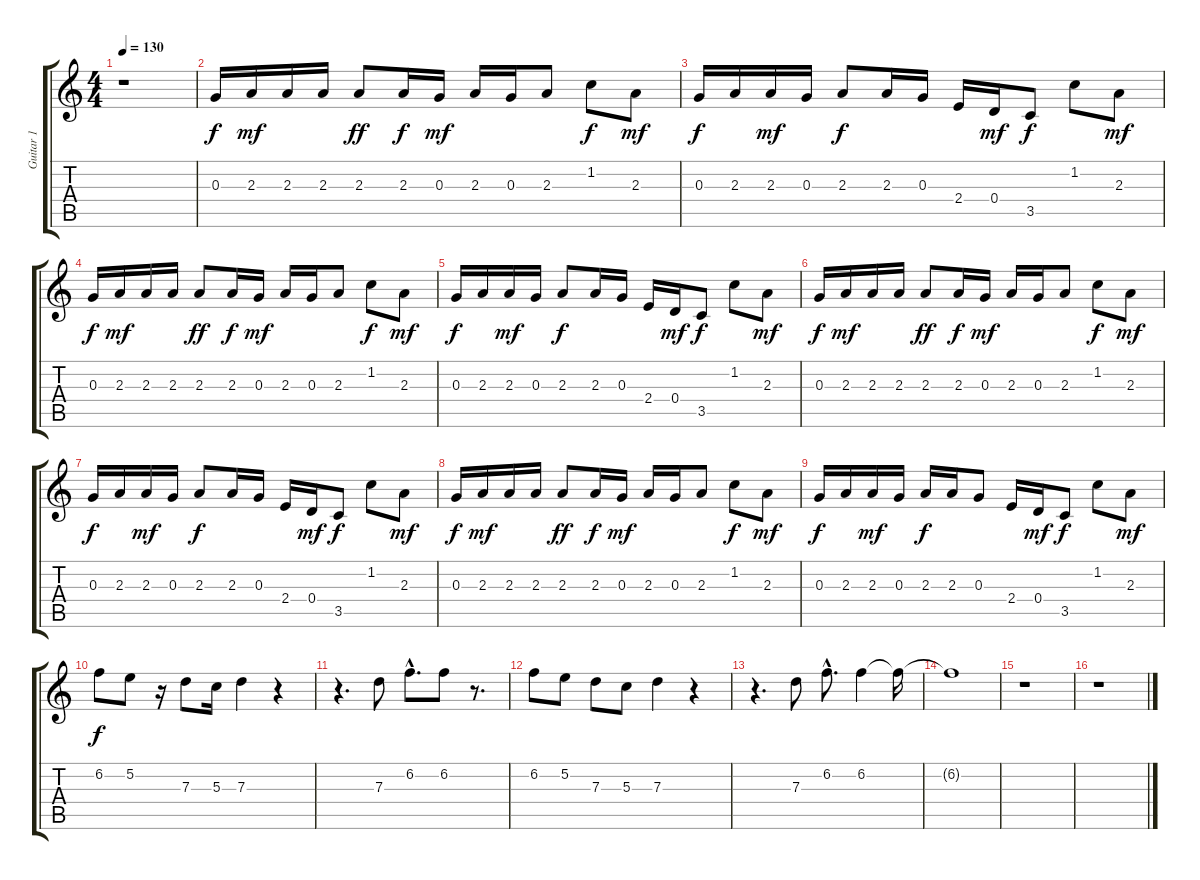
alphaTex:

\track ("Guitar 1" "Guitar 1") {instrument overdrivenguitar}
\staff {score tabs}
\tuning (E4 B3 G3 D3 A2 E2) {hide}
\ts (4 4)
\tempo 130
\clef g2
\ks c
r.1{dy f instrument overdrivenguitar} |
0.3.16{volume 14 balance 8 instrument overdrivenguitar} 2.3.16{dy mf} 2.3.16 2.3.16 2.3.8{dy ff} 2.3.16{dy f} 0.3.16{dy mf} 2.3.16 0.3.16 2.3.8 1.2.8{dy f} 2.3.8{dy mf} |
0.3.16{dy f} 2.3.16 2.3.16{dy mf} 0.3.16 2.3.8{dy f} 2.3.16 0.3.16 2.4.16 0.4.16{dy mf} 3.5.8{dy f} 1.2.8 2.3.8{dy mf} |
0.3.16{dy f} 2.3.16{dy mf} 2.3.16 2.3.16 2.3.8{dy ff} 2.3.16{dy f} 0.3.16{dy mf} 2.3.16 0.3.16 2.3.8 1.2.8{dy f} 2.3.8{dy mf} |
0.3.16{dy f} 2.3.16 2.3.16{dy mf} 0.3.16 2.3.8{dy f} 2.3.16 0.3.16 2.4.16 0.4.16{dy mf} 3.5.8{dy f} 1.2.8 2.3.8{dy mf} |
0.3.16{dy f} 2.3.16{dy mf} 2.3.16 2.3.16 2.3.8{dy ff} 2.3.16{dy f} 0.3.16{dy mf} 2.3.16 0.3.16 2.3.8 1.2.8{dy f} 2.3.8{dy mf} |
0.3.16{dy f} 2.3.16 2.3.16{dy mf} 0.3.16 2.3.8{dy f} 2.3.16 0.3.16 2.4.16 0.4.16{dy mf} 3.5.8{dy f} 1.2.8 2.3.8{dy mf} |
0.3.16{dy f} 2.3.16{dy mf} 2.3.16 2.3.16 2.3.8{dy ff} 2.3.16{dy f} 0.3.16{dy mf} 2.3.16 0.3.16 2.3.8 1.2.8{dy f} 2.3.8{dy mf} |
0.3.16{dy f} 2.3.16 2.3.16{dy mf} 0.3.16 2.3.16{dy f} 2.3.16 0.3.8 2.4.16 0.4.16{dy mf} 3.5.8{dy f} 1.2.8 2.3.8{dy mf} |
6.2.8{dy f} 5.2.8 r.16 7.3.8 5.3.16 7.3.4 r.4 |
r.4{d} 7.3.8 6.2{hac}.8{d} 6.2.8 r.8{d} |
6.2.8 5.2.8 7.3.8 5.3.8 7.3.4 r.4 |
r.4{d} 7.3.8 6.2{hac}.8{d} 6.2.4 6.2{t}.16 |
6.2{t}.1 |
r.1 |
r.1
